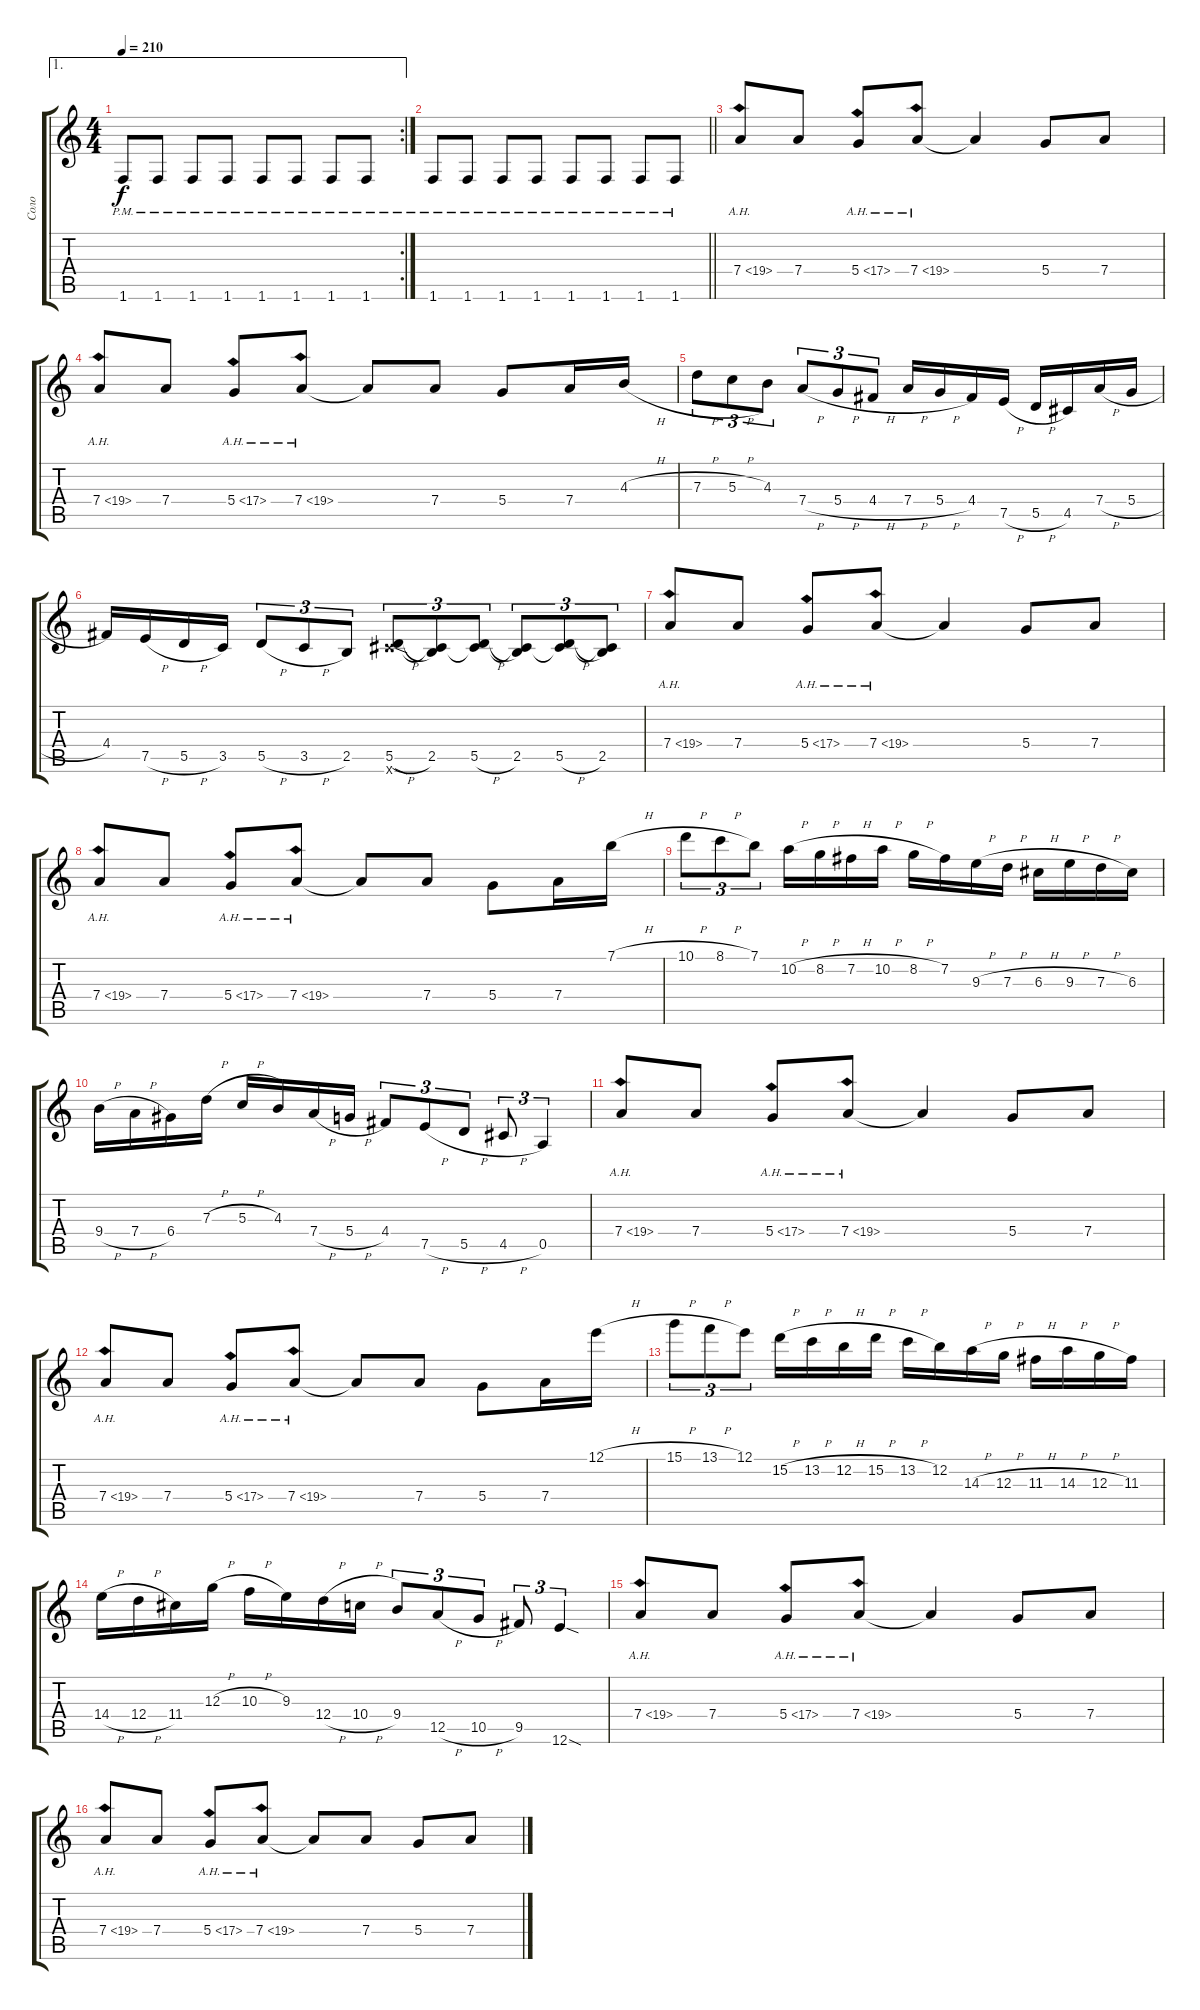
\track ("Соло" "Соло") {instrument distortionguitar}
\staff {score tabs}
\tuning (E4 B3 G3 D3 A2 E2) {hide}
\ae 1
\rc 2
\ts (4 4)
\tempo 210
\clef g2
\ks c
1.6{pm}.8{dy f} 1.6{pm}.8 1.6{pm}.8 1.6{pm}.8 1.6{pm}.8 1.6{pm}.8 1.6{pm}.8 1.6{pm}.8 |
\barLineRight lightlight
1.6{pm}.8 1.6{pm}.8 1.6{pm}.8 1.6{pm}.8 1.6{pm}.8 1.6{pm}.8 1.6{pm}.8 1.6{pm}.8 |
7.4{ah 12}.8 7.4.8 5.4{ah 12}.8 7.4{ah 12}.8 7.4{t}.4 5.4.8 7.4.8 |
7.4{ah 12}.8 7.4.8 5.4{ah 12}.8 7.4{ah 12}.8 7.4{t}.8 7.4.8 5.4.8 7.4.16 4.3{h}.16 |
7.3{h}.8{tu (3 2)} 5.3{h}.8{tu (3 2)} 4.3.8{tu (3 2)} 7.4{h}.8{tu (3 2)} 5.4{h}.8{tu (3 2)} 4.4{h}.8{tu (3 2)} 7.4{h}.16 5.4{h}.16 4.4.16 7.5{h}.16 5.5{h}.16 4.5.16 7.4{h}.16 5.4{h}.16 |
4.4.16 7.5{h}.16 5.5{h}.16 3.5.16 5.5{h}.8{tu (3 2)} 3.5{h}.8{tu (3 2)} 2.5.8{tu (3 2)} (5.5{h} 9.6{sod x}).8{tu (3 2)} (2.5 9.6{t}).8{tu (3 2)} (5.5{h} 9.6{t}).8{tu (3 2)} (2.5 9.6{t}).8{tu (3 2)} (5.5{h} 9.6{t}).8{tu (3 2)} (2.5 9.6{t}).8{tu (3 2)} |
7.4{ah 12}.8 7.4.8 5.4{ah 12}.8 7.4{ah 12}.8 7.4{t}.4 5.4.8 7.4.8 |
7.4{ah 12}.8 7.4.8 5.4{ah 12}.8 7.4{ah 12}.8 7.4{t}.8 7.4.8 5.4.8 7.4.16 7.1{h}.16 |
10.1{h}.8{tu (3 2)} 8.1{h}.8{tu (3 2)} 7.1.8{tu (3 2)} 10.2{h}.16 8.2{h}.16 7.2{h}.16 10.2{h}.16 8.2{h}.16 7.2.16 9.3{h}.16 7.3{h}.16 6.3{h}.16 9.3{h}.16 7.3{h}.16 6.3.16 |
9.4{h}.16 7.4{h}.16 6.4.16 7.3{h}.16 5.3{h}.16 4.3.16 7.4{h}.16 5.4{h}.16 4.4.8{tu (3 2)} 7.5{h}.8{tu (3 2)} 5.5{h}.8{tu (3 2)} 4.5{h}.8{tu (3 2)} 0.5.4{tu (3 2)} |
7.4{ah 12}.8 7.4.8 5.4{ah 12}.8 7.4{ah 12}.8 7.4{t}.4 5.4.8 7.4.8 |
7.4{ah 12}.8 7.4.8 5.4{ah 12}.8 7.4{ah 12}.8 7.4{t}.8 7.4.8 5.4.8 7.4.16 12.1{h}.16 |
15.1{h}.8{tu (3 2)} 13.1{h}.8{tu (3 2)} 12.1.8{tu (3 2)} 15.2{h}.16 13.2{h}.16 12.2{h}.16 15.2{h}.16 13.2{h}.16 12.2.16 14.3{h}.16 12.3{h}.16 11.3{h}.16 14.3{h}.16 12.3{h}.16 11.3.16 |
14.4{h}.16 12.4{h}.16 11.4.16 12.3{h}.16 10.3{h}.16 9.3.16 12.4{h}.16 10.4{h}.16 9.4.8{tu (3 2)} 12.5{h}.8{tu (3 2)} 10.5{h}.8{tu (3 2)} 9.5.8{tu (3 2)} 12.6{sod}.4{tu (3 2)} |
7.4{ah 12}.8 7.4.8 5.4{ah 12}.8 7.4{ah 12}.8 7.4{t}.4 5.4.8 7.4.8 |
7.4{ah 12}.8 7.4.8 5.4{ah 12}.8 7.4{ah 12}.8 7.4{t}.8 7.4.8 5.4.8 7.4.8
